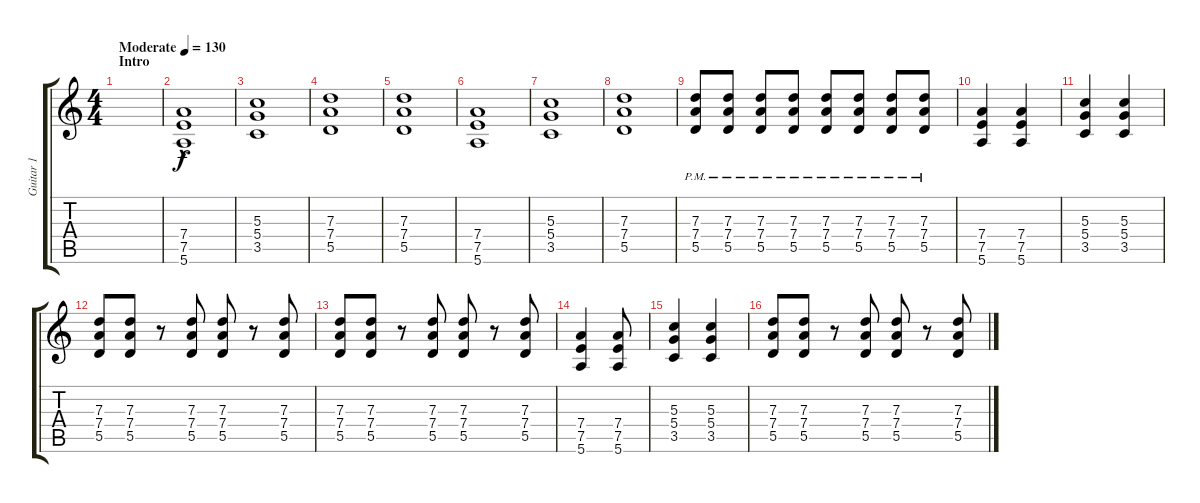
\track ("Guitar 1" "Guitar 1") {instrument overdrivenguitar}
\staff {score tabs}
\tuning (E4 B3 G3 D3 A2 E2) {hide}
\ts (4 4)
\section ("" "Intro")
\tempo (130 "Moderate")
\clef g2
\ks c
|
(7.4{hac} 7.5{hac} 5.6{hac}).1 |
(5.3 5.4 3.5).1{dy f} |
(7.3 7.4 5.5).1 |
(7.3 7.4 5.5).1 |
(7.4 7.5 5.6).1 |
(5.3 5.4 3.5).1 |
(7.3 7.4 5.5).1 |
(7.3{pm} 7.4{pm} 5.5{pm}).8 (7.3{pm} 7.4{pm} 5.5{pm}).8 (7.3{pm} 7.4{pm} 5.5{pm}).8 (7.3{pm} 7.4{pm} 5.5{pm}).8 (7.3{pm} 7.4{pm} 5.5{pm}).8 (7.3{pm} 7.4{pm} 5.5{pm}).8 (7.3{pm} 7.4{pm} 5.5{pm}).8 (7.3{pm} 7.4{pm} 5.5{pm}).8 |
(7.4 7.5 5.6).4 (7.4 7.5 5.6).4 |
(5.3 5.4 3.5).4 (5.3 5.4 3.5).4 |
(7.3 7.4 5.5).8 (7.3 7.4 5.5).8 r.8 (7.3 7.4 5.5).8 (7.3 7.4 5.5).8 r.8 (7.3 7.4 5.5).8 |
(7.3 7.4 5.5).8 (7.3 7.4 5.5).8 r.8 (7.3 7.4 5.5).8 (7.3 7.4 5.5).8 r.8 (7.3 7.4 5.5).8 |
(7.4 7.5 5.6).4 (7.4 7.5 5.6).8 |
(5.3 5.4 3.5).4 (5.3 5.4 3.5).4 |
(7.3 7.4 5.5).8 (7.3 7.4 5.5).8 r.8 (7.3 7.4 5.5).8 (7.3 7.4 5.5).8 r.8 (7.3 7.4 5.5).8
